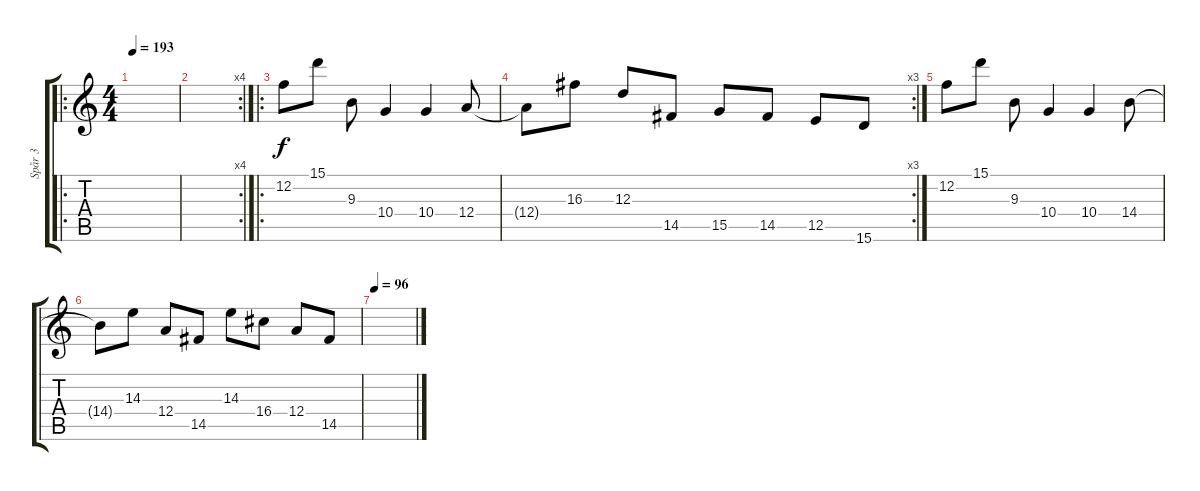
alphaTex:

\track ("Spår 3" "Spår 3") {instrument distortionguitar}
\staff {score tabs}
\tuning (B3 F3 D3 A2 E2 B1) {hide}
\ro
\ts (4 4)
\tempo 193
\clef g2
\ks c
|
\rc 4
|
\ro
12.2.8 15.1.8 9.3.8 10.4.4 10.4.4 12.4.8 |
\rc 3
12.4{t}.8 16.3.8 12.3.8 14.5.8 15.5.8 14.5.8 12.5.8 15.6.8 |
12.2.8 15.1.8 9.3.8 10.4.4 10.4.4 14.4.8 |
14.4{t}.8 14.3.8 12.4.8 14.5.8 14.3.8 16.4.8 12.4.8 14.5.8 |
\tempo 96
